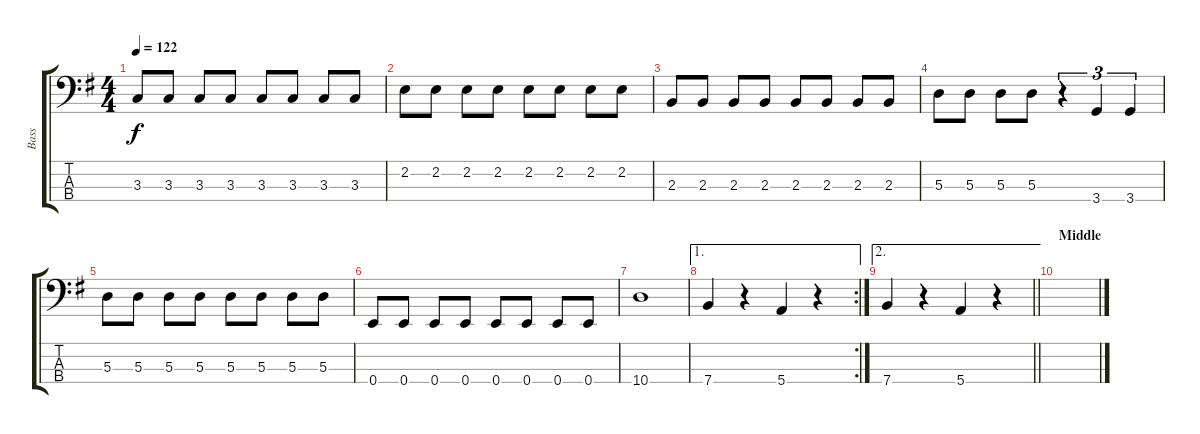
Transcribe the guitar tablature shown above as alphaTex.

\track ("Bass" "Bass") {instrument electricbassfinger}
\staff {score tabs}
\tuning (G2 D2 A1 E1) {hide}
\ts (4 4)
\tempo 122
\clef f4
\ks g
3.3.8{dy f} 3.3.8 3.3.8 3.3.8 3.3.8 3.3.8 3.3.8 3.3.8 |
2.2.8 2.2.8 2.2.8 2.2.8 2.2.8 2.2.8 2.2.8 2.2.8 |
2.3.8 2.3.8 2.3.8 2.3.8 2.3.8 2.3.8 2.3.8 2.3.8 |
5.3.8 5.3.8 5.3.8 5.3.8 r.4{tu (3 2)} 3.4.4{tu (3 2)} 3.4.4{tu (3 2)} |
5.3.8 5.3.8 5.3.8 5.3.8 5.3.8 5.3.8 5.3.8 5.3.8 |
0.4.8 0.4.8 0.4.8 0.4.8 0.4.8 0.4.8 0.4.8 0.4.8 |
10.4.1 |
\ae 1
\rc 2
7.4.4 r.4 5.4.4 r.4 |
\ae 2
\barLineRight lightlight
7.4.4 r.4 5.4.4 r.4 |
\section ("" "Middle")
